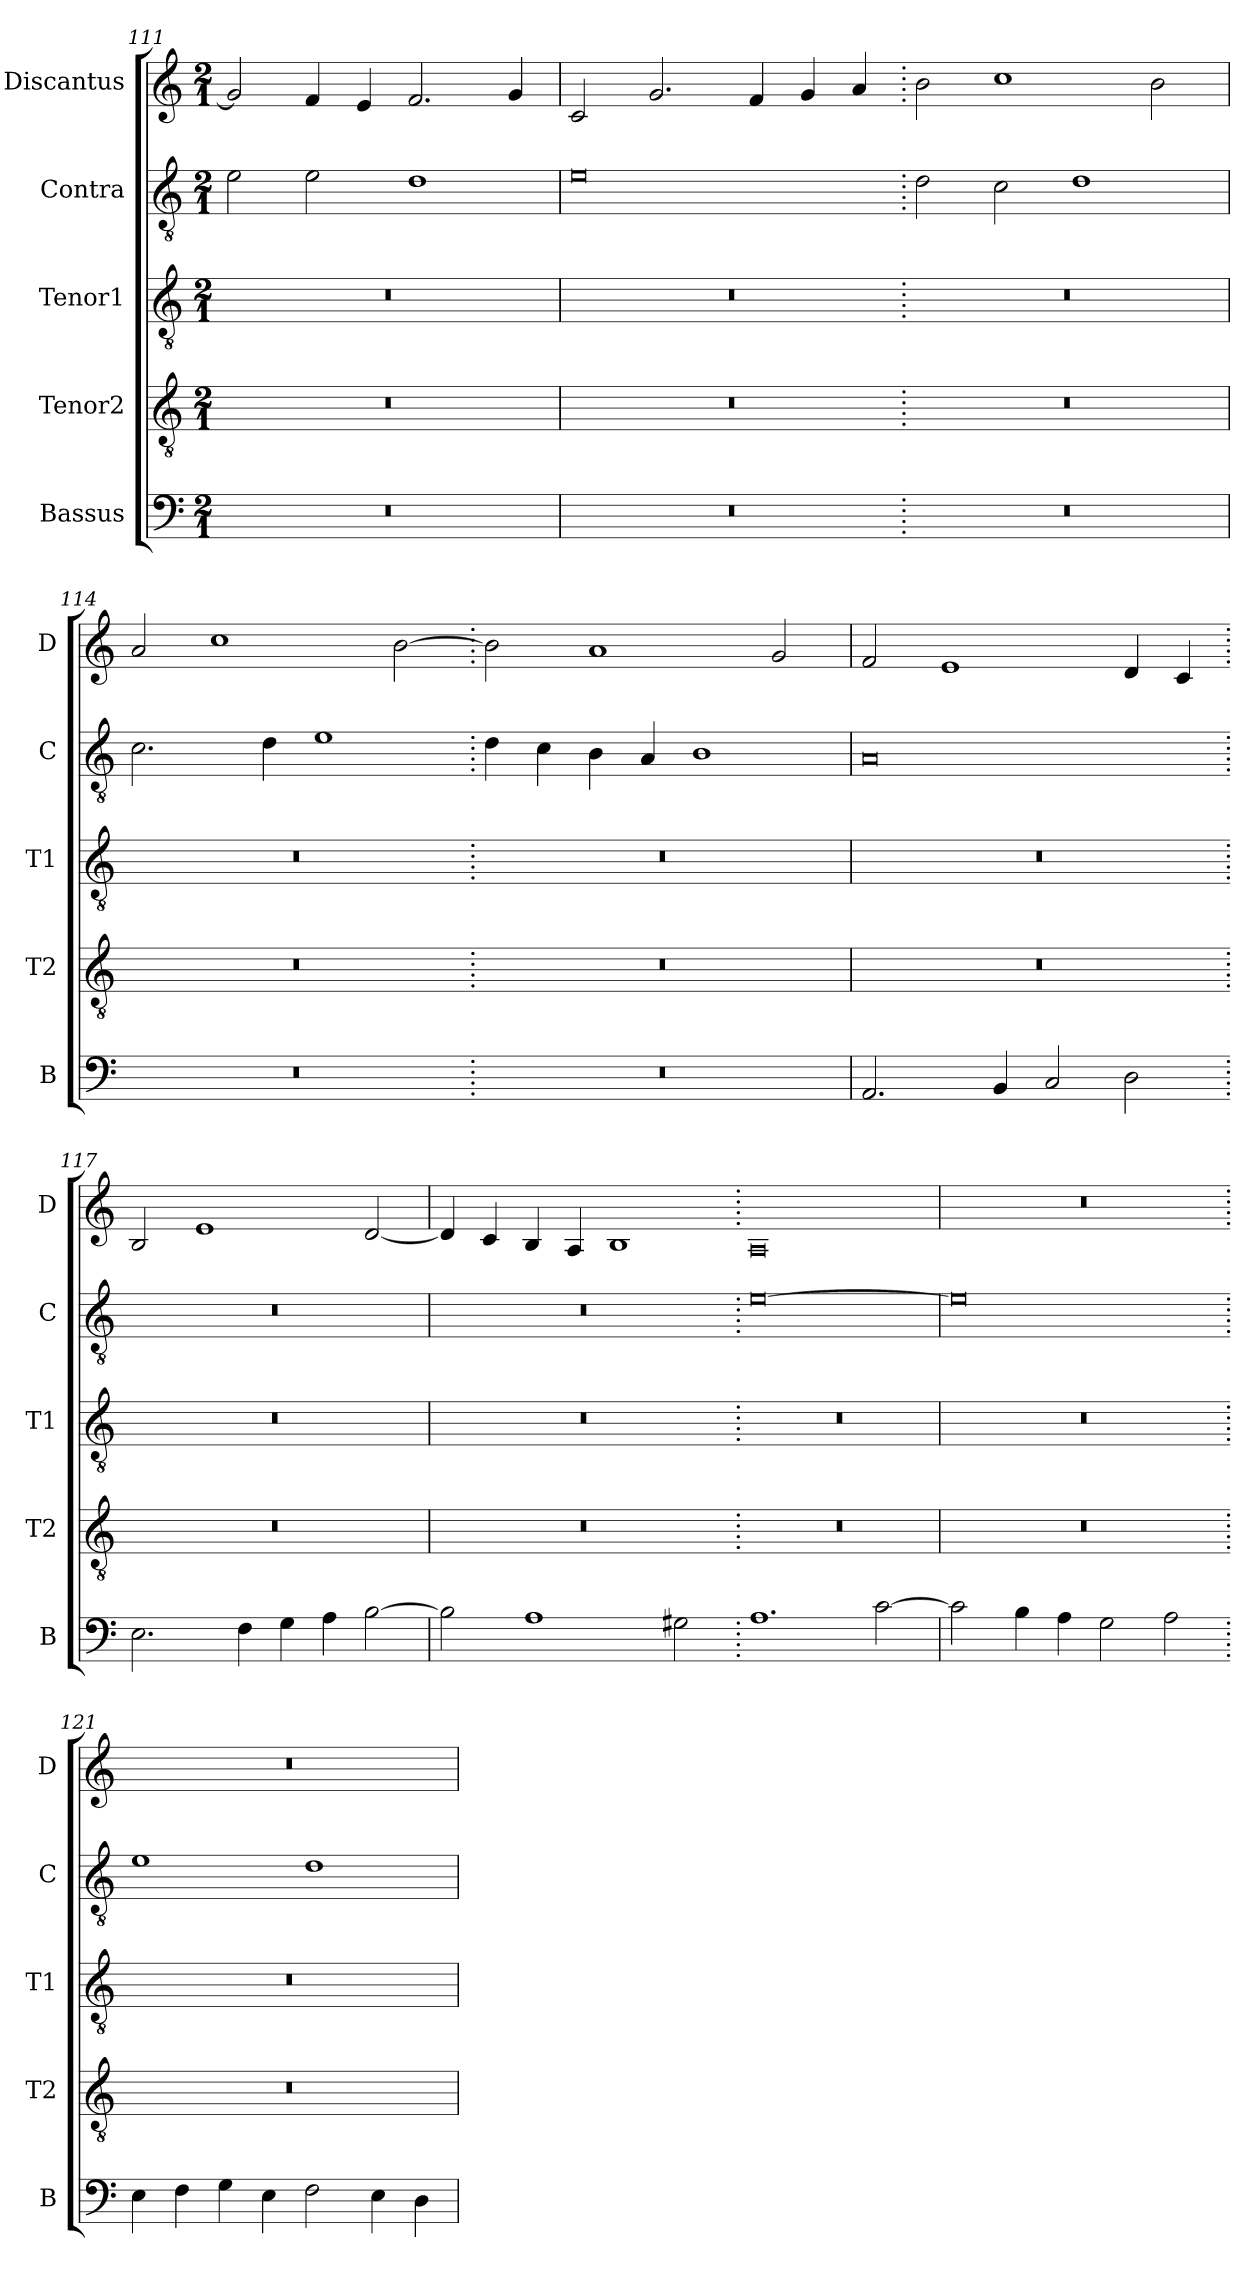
**kern	**kern	**kern	**kern	**kern
*part5	*part4	*part3	*part2	*part1
*staff5	*staff4	*staff3	*staff2	*staff1
*I"Bassus	*I"Tenor2	*I"Tenor1	*I"Contra	*I"Discantus
*I'B	*I'T2	*I'T1	*I'C	*I'D
*clefF4	*clefGv2	*clefGv2	*clefGv2	*clefG2
*k[]	*k[]	*k[]	*k[]	*k[]
*M2/1	*M2/1	*M2/1	*M2/1	*M2/1
=111	=111	=111	=111	=111
0r	0r	0r	2e\	2g/]
.	.	.	2e\	4f/
.	.	.	.	4e/
.	.	.	1d	2.f/
.	.	.	.	4g/
=112	=112	=112	=112	=112
0r	0r	0r	0e	2c/
.	.	.	.	2.g/
.	.	.	.	4f/
.	.	.	.	4g/
.	.	.	.	4a/
=113.	=113.	=113.	=113.	=113.
0r	0r	0r	2d\	2b\
.	.	.	2c\	1cc
.	.	.	1d	.
.	.	.	.	2b\
=114	=114	=114	=114	=114
0r	0r	0r	2.c\	2a/
.	.	.	.	1cc
.	.	.	4d\	.
.	.	.	1e	.
.	.	.	.	[2b\
=115.	=115.	=115.	=115.	=115.
0r	0r	0r	4d\	2b\]
.	.	.	4c\	.
.	.	.	4B\	1a
.	.	.	4A/	.
.	.	.	1B	.
.	.	.	.	2g/
=116	=116	=116	=116	=116
2.AA/	0r	0r	0A	2f/
.	.	.	.	1e
4BB/	.	.	.	.
2C/	.	.	.	.
2D\	.	.	.	4d/
.	.	.	.	4c/
=117.	=117.	=117.	=117.	=117.
2.E\	0r	0r	0r	2B/
.	.	.	.	1e
4F\	.	.	.	.
4G\	.	.	.	.
4A\	.	.	.	.
[2B\	.	.	.	[2d/
=118	=118	=118	=118	=118
2B\]	0r	0r	0r	4d/]
.	.	.	.	4c/
1A	.	.	.	4B/
.	.	.	.	4A/
.	.	.	.	1B
2G#X\	.	.	.	.
=119.	=119.	=119.	=119.	=119.
1.A	0r	0r	[0e	0A
[2c\	.	.	.	.
=120	=120	=120	=120	=120
2c\]	0r	0r	0e]	0r
4B\	.	.	.	.
4A\	.	.	.	.
2G\	.	.	.	.
2A\	.	.	.	.
=121.	=121.	=121.	=121.	=121.
4E\	0r	0r	1e	0r
4F\	.	.	.	.
4G\	.	.	.	.
4E\	.	.	.	.
2F\	.	.	1d	.
4E\	.	.	.	.
4D\	.	.	.	.
=	=	=	=	=
*-	*-	*-	*-	*-
